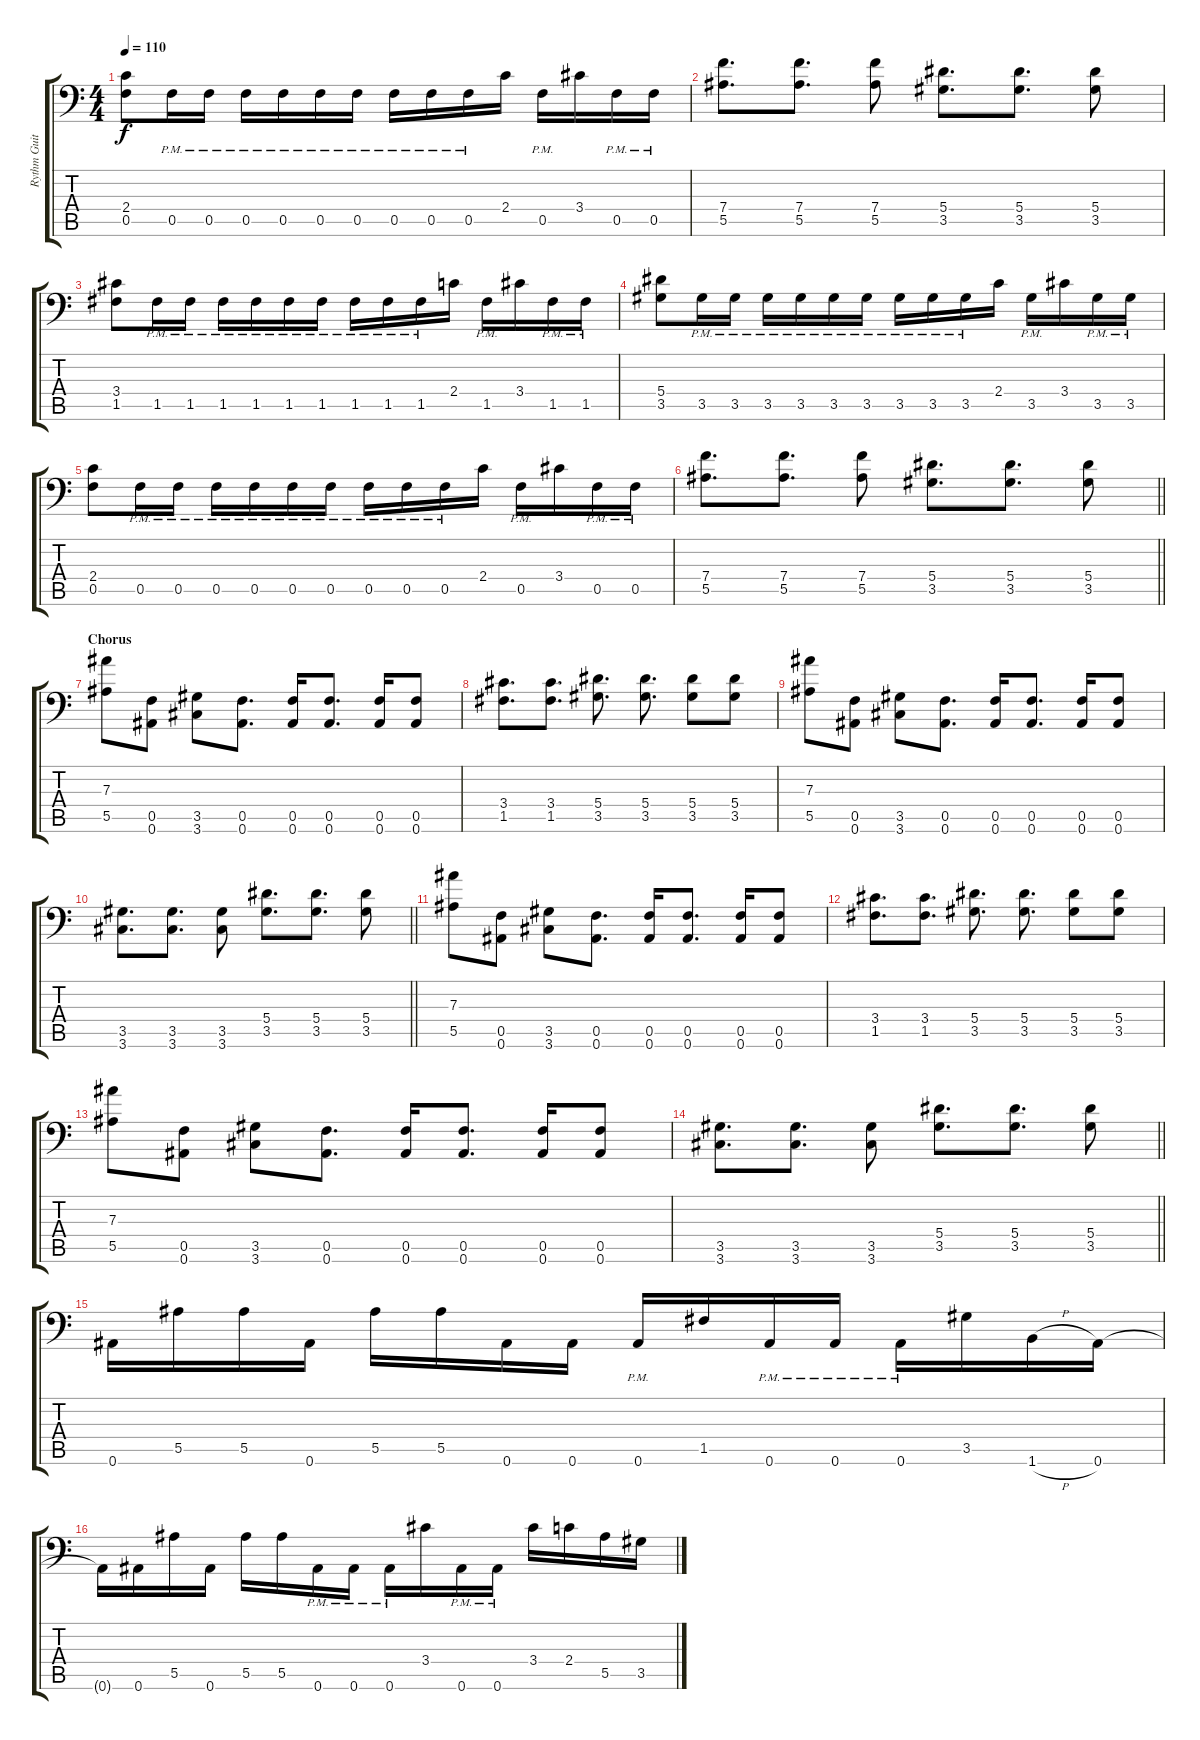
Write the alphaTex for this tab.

\track ("Rythm Guitar 2" "Rythm Guit") {instrument distortionguitar}
\staff {score tabs}
\tuning (C4 G3 Eb3 Bb2 F2 Bb1) {hide}
\ts (4 4)
\tempo 110
\clef f4
\ks c
(2.4 0.5).8{dy f} 0.5{pm}.16 0.5{pm}.16 0.5{pm}.16 0.5{pm}.16 0.5{pm}.16 0.5{pm}.16 0.5{pm}.16 0.5{pm}.16 0.5{pm}.16 2.4.16 0.5{pm}.16 3.4.16 0.5{pm}.16 0.5{pm}.16 |
(7.4 5.5).8{d} (7.4 5.5).8{d} (7.4 5.5).8 (5.4 3.5).8{d} (5.4 3.5).8{d} (5.4 3.5).8 |
(3.4 1.5).8 1.5{pm}.16 1.5{pm}.16 1.5{pm}.16 1.5{pm}.16 1.5{pm}.16 1.5{pm}.16 1.5{pm}.16 1.5{pm}.16 1.5{pm}.16 2.4.16 1.5{pm}.16 3.4.16 1.5{pm}.16 1.5{pm}.16 |
(5.4 3.5).8 3.5{pm}.16 3.5{pm}.16 3.5{pm}.16 3.5{pm}.16 3.5{pm}.16 3.5{pm}.16 3.5{pm}.16 3.5{pm}.16 3.5{pm}.16 2.4.16 3.5{pm}.16 3.4.16 3.5{pm}.16 3.5{pm}.16 |
(2.4 0.5).8 0.5{pm}.16 0.5{pm}.16 0.5{pm}.16 0.5{pm}.16 0.5{pm}.16 0.5{pm}.16 0.5{pm}.16 0.5{pm}.16 0.5{pm}.16 2.4.16 0.5{pm}.16 3.4.16 0.5{pm}.16 0.5{pm}.16 |
\barLineRight lightlight
(7.4 5.5).8{d} (7.4 5.5).8{d} (7.4 5.5).8 (5.4 3.5).8{d} (5.4 3.5).8{d} (5.4 3.5).8 |
\section ("" "Chorus")
(7.3 5.5).8 (0.5 0.6).8 (3.5 3.6).8 (0.5 0.6).8{d} (0.5 0.6).16 (0.5 0.6).8{d} (0.5 0.6).16 (0.5 0.6).8 |
(3.4 1.5).8{d} (3.4 1.5).8{d} (5.4 3.5).8{d} (5.4 3.5).8{d} (5.4 3.5).8 (5.4 3.5).8 |
(7.3 5.5).8 (0.5 0.6).8 (3.5 3.6).8 (0.5 0.6).8{d} (0.5 0.6).16 (0.5 0.6).8{d} (0.5 0.6).16 (0.5 0.6).8 |
\barLineRight lightlight
(3.5 3.6).8{d} (3.5 3.6).8{d} (3.5 3.6).8 (5.4 3.5).8{d} (5.4 3.5).8{d} (5.4 3.5).8 |
(7.3 5.5).8 (0.5 0.6).8 (3.5 3.6).8 (0.5 0.6).8{d} (0.5 0.6).16 (0.5 0.6).8{d} (0.5 0.6).16 (0.5 0.6).8 |
(3.4 1.5).8{d} (3.4 1.5).8{d} (5.4 3.5).8{d} (5.4 3.5).8{d} (5.4 3.5).8 (5.4 3.5).8 |
(7.3 5.5).8 (0.5 0.6).8 (3.5 3.6).8 (0.5 0.6).8{d} (0.5 0.6).16 (0.5 0.6).8{d} (0.5 0.6).16 (0.5 0.6).8 |
\barLineRight lightlight
(3.5 3.6).8{d} (3.5 3.6).8{d} (3.5 3.6).8 (5.4 3.5).8{d} (5.4 3.5).8{d} (5.4 3.5).8 |
0.6.16 5.5.16 5.5.16 0.6.16 5.5.16 5.5.16 0.6.16 0.6.16 0.6{pm}.16 1.5.16 0.6{pm}.16 0.6{pm}.16 0.6{pm}.16 3.5.16 1.6{h}.16 0.6.16 |
0.6{t}.16 0.6.16 5.5.16 0.6.16 5.5.16 5.5.16 0.6{pm}.16 0.6{pm}.16 0.6{pm}.16 3.4.16 0.6{pm}.16 0.6{pm}.16 3.4.16 2.4.16 5.5.16 3.5.16
